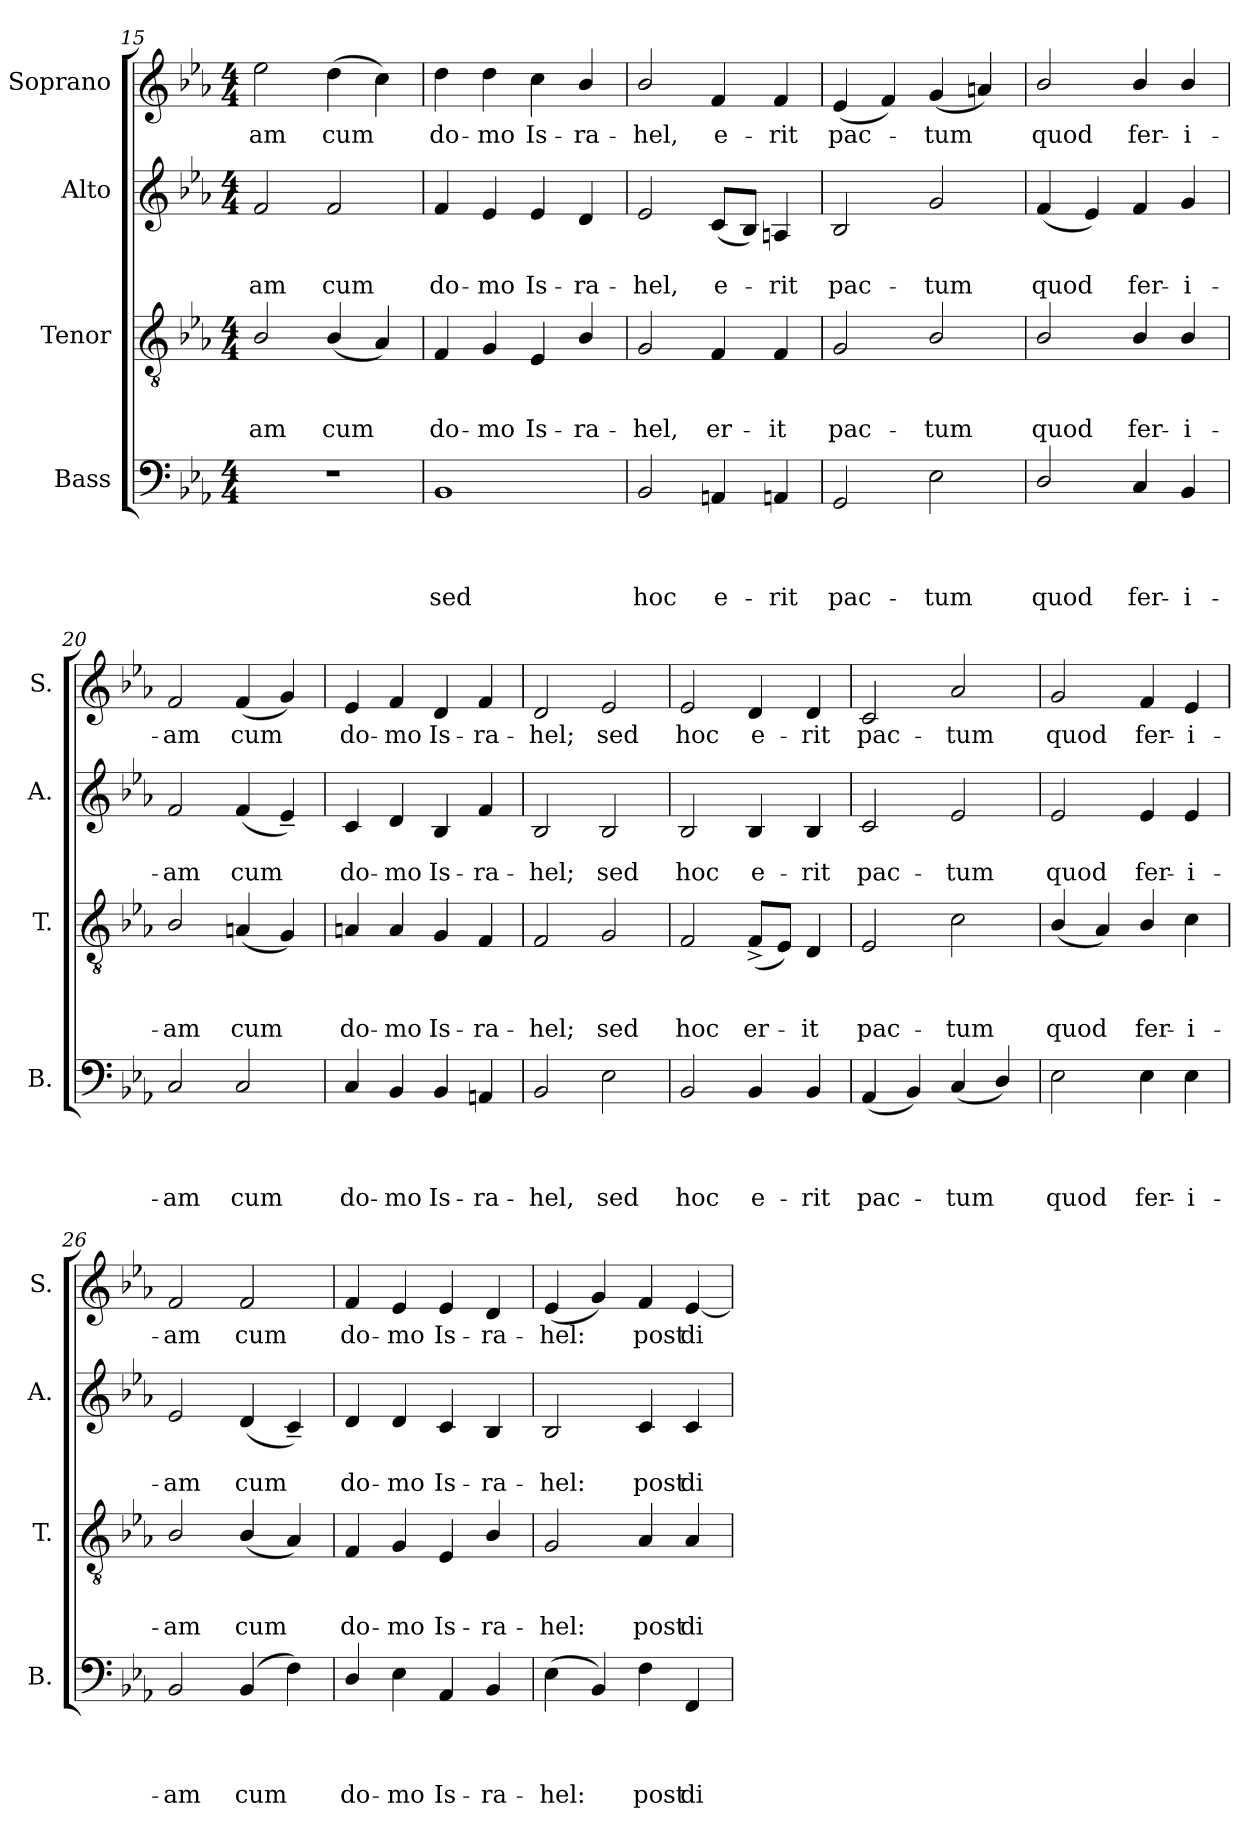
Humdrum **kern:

**kern	**text	**text	**text	**text	**kern	**text	**text	**text	**kern	**text	**text	**kern	**text
*part4	*part4	*part4	*part4	*part4	*part3	*part3	*part3	*part3	*part2	*part2	*part2	*part1	*part1
*staff4	*staff4	*staff4	*staff4	*staff4	*staff3	*staff3	*staff3	*staff3	*staff2	*staff2	*staff2	*staff1	*staff1
*I"Bass	*	*	*	*	*I"Tenor	*	*	*	*I"Alto	*	*	*I"Soprano	*
*I'B.	*	*	*	*	*I'T.	*	*	*	*I'A.	*	*	*I'S.	*
*clefF4	*	*	*	*	*clefGv2	*	*	*	*clefG2	*	*	*clefG2	*
*k[b-e-a-]	*	*	*	*	*k[b-e-a-]	*	*	*	*k[b-e-a-]	*	*	*k[b-e-a-]	*
*E-:	*	*	*	*	*E-:	*	*	*	*E-:	*	*	*E-:	*
*M4/4	*	*	*	*	*M4/4	*	*	*	*M4/4	*	*	*M4/4	*
=15	=15	=15	=15	=15	=15	=15	=15	=15	=15	=15	=15	=15	=15
!	!	!	!	!	!	!	!	!LO:LY:b	!	!	!LO:LY:b	!	!LO:LY:b
1r	.	.	.	.	2B-/	.	.	-am	2f/	.	-am	2ee-\	-am
!	!	!	!	!	!	!	!	!LO:LY:b	!	!	!LO:LY:b	!	!LO:LY:b
.	.	.	.	.	(<4B-/	.	.	cum	2f/	.	cum	(>4dd\	cum
.	.	.	.	.	4A-/)	.	.	.	.	.	.	4cc\)	.
=16	=16	=16	=16	=16	=16	=16	=16	=16	=16	=16	=16	=16	=16
!	!	!	!	!LO:LY:b	!	!	!	!LO:LY:b	!	!	!LO:LY:b	!	!LO:LY:b
1BB-	.	.	.	sed	4F/	.	.	do-	4f/	.	do-	4dd\	do-
!	!	!	!	!	!	!	!	!LO:LY:b	!	!	!LO:LY:b	!	!LO:LY:b
.	.	.	.	.	4G/	.	.	-mo	4e-/	.	-mo	4dd\	-mo
!	!	!	!	!	!	!	!	!LO:LY:b	!	!	!LO:LY:b	!	!LO:LY:b
.	.	.	.	.	4E-/	.	.	Is-	4e-/	.	Is-	4cc\	Is-
!	!	!	!	!	!	!	!	!LO:LY:b	!	!	!LO:LY:b	!	!LO:LY:b
.	.	.	.	.	4B-/	.	.	-ra-	4d/	.	-ra-	4b-/	-ra-
=17	=17	=17	=17	=17	=17	=17	=17	=17	=17	=17	=17	=17	=17
!	!	!	!	!LO:LY:b	!	!	!	!LO:LY:b	!	!	!LO:LY:b	!	!LO:LY:b
2BB-/	.	.	.	hoc	2G/	.	.	-hel,	2e-/	.	-hel,	2b-/	-hel,
!	!	!	!	!LO:LY:b	!	!	!	!LO:LY:b	!	!	!LO:LY:b	!	!LO:LY:b
4AAn/	.	.	.	e-	4F/	.	.	er-	(<8c/L	.	e-	4f/	e-
.	.	.	.	.	.	.	.	.	8B-/J)	.	.	.	.
!	!	!	!	!LO:LY:b	!	!	!	!LO:LY:b	!	!	!LO:LY:b	!	!LO:LY:b
4AAn/	.	.	.	-rit	4F/	.	.	-it	4An/	.	-rit	4f/	-rit
=18	=18	=18	=18	=18	=18	=18	=18	=18	=18	=18	=18	=18	=18
!	!	!	!	!LO:LY:b	!	!	!	!LO:LY:b	!	!	!LO:LY:b	!	!LO:LY:b
2GG/	.	.	.	pac-	2G/	.	.	pac-	2B-/	.	pac-	(<4e-/	pac-
.	.	.	.	.	.	.	.	.	.	.	.	4f/)	.
!	!	!	!	!LO:LY:b	!	!	!	!LO:LY:b	!	!	!LO:LY:b	!	!LO:LY:b
2E-\	.	.	.	-tum	2B-/	.	.	-tum	2g/	.	-tum	(<4g/	-tum
.	.	.	.	.	.	.	.	.	.	.	.	4an/)	.
!!LO:PB:g=z
=19	=19	=19	=19	=19	=19	=19	=19	=19	=19	=19	=19	=19	=19
!	!	!	!	!LO:LY:b	!	!	!	!LO:LY:b	!	!	!LO:LY:b	!	!LO:LY:b
2D/	.	.	.	quod	2B-/	.	.	quod	(<4f/	.	quod	2b-/	quod
.	.	.	.	.	.	.	.	.	4e-/)	.	.	.	.
!	!	!	!	!LO:LY:b	!	!	!	!LO:LY:b	!	!	!LO:LY:b	!	!LO:LY:b
4C/	.	.	.	fer-	4B-/	.	.	fer-	4f/	.	fer-	4b-/	fer-
!	!	!	!	!LO:LY:b	!	!	!	!LO:LY:b	!	!	!LO:LY:b	!	!LO:LY:b
4BB-/	.	.	.	-i-	4B-/	.	.	-i-	4g/	.	-i-	4b-/	-i-
=20	=20	=20	=20	=20	=20	=20	=20	=20	=20	=20	=20	=20	=20
!	!	!	!	!LO:LY:b	!	!	!	!LO:LY:b	!	!	!LO:LY:b	!	!LO:LY:b
2C/	.	.	.	-am	2B-/	.	.	-am	2f/	.	-am	2f/	-am
!	!	!	!	!LO:LY:b	!	!	!	!LO:LY:b	!	!	!LO:LY:b	!	!LO:LY:b
2C/	.	.	.	cum	(<4An/	.	.	cum	(<4f/	.	cum	(<4f/	cum
.	.	.	.	.	4G/)	.	.	.	4e-~</)	.	.	4g/)	.
=21	=21	=21	=21	=21	=21	=21	=21	=21	=21	=21	=21	=21	=21
!	!	!	!	!LO:LY:b	!	!	!	!LO:LY:b	!	!	!LO:LY:b	!	!LO:LY:b
4C/	.	.	.	do-	4An/	.	.	do-	4c/	.	do-	4e-/	do-
!	!	!	!	!LO:LY:b	!	!	!	!LO:LY:b	!	!	!LO:LY:b	!	!LO:LY:b
4BB-/	.	.	.	-mo	4A/	.	.	-mo	4d/	.	-mo	4f/	-mo
!	!	!	!	!LO:LY:b	!	!	!	!LO:LY:b	!	!	!LO:LY:b	!	!LO:LY:b
4BB-/	.	.	.	Is-	4G/	.	.	Is-	4B-/	.	Is-	4d/	Is-
!	!	!	!	!LO:LY:b	!	!	!	!LO:LY:b	!	!	!LO:LY:b	!	!LO:LY:b
4AAn/	.	.	.	-ra-	4F/	.	.	-ra-	4f/	.	-ra-	4f/	-ra-
=22	=22	=22	=22	=22	=22	=22	=22	=22	=22	=22	=22	=22	=22
!	!	!	!	!LO:LY:b	!	!	!	!LO:LY:b	!	!	!LO:LY:b	!	!LO:LY:b
2BB-/	.	.	.	-hel,	2F/	.	.	-hel;	2B-/	.	-hel;	2d/	-hel;
!	!	!	!	!LO:LY:b	!	!	!	!LO:LY:b	!	!	!LO:LY:b	!	!LO:LY:b
2E-\	.	.	.	sed	2G/	.	.	sed	2B-/	.	sed	2e-/	sed
=23	=23	=23	=23	=23	=23	=23	=23	=23	=23	=23	=23	=23	=23
!	!	!	!	!LO:LY:b	!	!	!	!LO:LY:b	!	!	!LO:LY:b	!	!LO:LY:b
2BB-/	.	.	.	hoc	2F/	.	.	hoc	2B-/	.	hoc	2e-/	hoc
!	!	!	!	!LO:LY:b	!	!	!	!LO:LY:b	!	!	!LO:LY:b	!	!LO:LY:b
4BB-/	.	.	.	e-	(<8F^</L	.	.	er-	4B-/	.	e-	4d/	e-
.	.	.	.	.	8E-/J)	.	.	.	.	.	.	.	.
!	!	!	!	!LO:LY:b	!	!	!	!LO:LY:b	!	!	!LO:LY:b	!	!LO:LY:b
4BB-/	.	.	.	-rit	4D/	.	.	-it	4B-/	.	-rit	4d/	-rit
=24	=24	=24	=24	=24	=24	=24	=24	=24	=24	=24	=24	=24	=24
!	!	!	!	!LO:LY:b	!	!	!	!LO:LY:b	!	!	!LO:LY:b	!	!LO:LY:b
(<4AA-/	.	.	.	pac-	2E-/	.	.	pac-	2c/	.	pac-	2c/	pac-
4BB-/)	.	.	.	.	.	.	.	.	.	.	.	.	.
!	!	!	!	!LO:LY:b	!	!	!	!LO:LY:b	!	!	!LO:LY:b	!	!LO:LY:b
(<4C/	.	.	.	-tum	2c\	.	.	-tum	2e-/	.	-tum	2a-/	-tum
4D/)	.	.	.	.	.	.	.	.	.	.	.	.	.
!!LO:PB:g=z
=25	=25	=25	=25	=25	=25	=25	=25	=25	=25	=25	=25	=25	=25
!	!	!	!	!LO:LY:b	!	!	!	!LO:LY:b	!	!	!LO:LY:b	!	!LO:LY:b
2E-\	.	.	.	quod	(<4B-/	.	.	quod	2e-/	.	quod	2g/	quod
.	.	.	.	.	4A-/)	.	.	.	.	.	.	.	.
!	!	!	!	!LO:LY:b	!	!	!	!LO:LY:b	!	!	!LO:LY:b	!	!LO:LY:b
4E-\	.	.	.	fer-	4B-/	.	.	fer-	4e-/	.	fer-	4f/	fer-
!	!	!	!	!LO:LY:b	!	!	!	!LO:LY:b	!	!	!LO:LY:b	!	!LO:LY:b
4E-\	.	.	.	-i-	4c\	.	.	-i-	4e-/	.	-i-	4e-/	-i-
=26	=26	=26	=26	=26	=26	=26	=26	=26	=26	=26	=26	=26	=26
!	!	!	!	!LO:LY:b	!	!	!	!LO:LY:b	!	!	!LO:LY:b	!	!LO:LY:b
2BB-/	.	.	.	-am	2B-/	.	.	-am	2e-/	.	-am	2f/	-am
!	!	!	!	!LO:LY:b	!	!	!	!LO:LY:b	!	!	!LO:LY:b	!	!LO:LY:b
(<4BB-/	.	.	.	cum	(<4B-/	.	.	cum	(<4d/	.	cum	2f/	cum
4F\)	.	.	.	.	4A-/)	.	.	.	4c~</)	.	.	.	.
=27	=27	=27	=27	=27	=27	=27	=27	=27	=27	=27	=27	=27	=27
!	!	!	!	!LO:LY:b	!	!	!	!LO:LY:b	!	!	!LO:LY:b	!	!LO:LY:b
4D/	.	.	.	do-	4F/	.	.	do-	4d/	.	do-	4f/	do-
!	!	!	!	!LO:LY:b	!	!	!	!LO:LY:b	!	!	!LO:LY:b	!	!LO:LY:b
4E-\	.	.	.	-mo	4G/	.	.	-mo	4d/	.	-mo	4e-/	-mo
!	!	!	!	!LO:LY:b	!	!	!	!LO:LY:b	!	!	!LO:LY:b	!	!LO:LY:b
4AA-/	.	.	.	Is-	4E-/	.	.	Is-	4c/	.	Is-	4e-/	Is-
!	!	!	!	!LO:LY:b	!	!	!	!LO:LY:b	!	!	!LO:LY:b	!	!LO:LY:b
4BB-/	.	.	.	-ra-	4B-/	.	.	-ra-	4B-/	.	-ra-	4d/	-ra-
=28	=28	=28	=28	=28	=28	=28	=28	=28	=28	=28	=28	=28	=28
!	!	!	!	!LO:LY:b	!	!	!	!LO:LY:b	!	!	!LO:LY:b	!	!LO:LY:b
(>4E-\	.	.	.	-hel:	2G/	.	.	-hel:	2B-/	.	-hel:	(<4e-/	-hel:
4BB-/)	.	.	.	.	.	.	.	.	.	.	.	4g/)	.
!	!	!	!	!LO:LY:b	!	!	!	!LO:LY:b	!	!	!LO:LY:b	!	!LO:LY:b
4F\	.	.	.	post	4A-/	.	.	post	4c/	.	post	4f/	post
!	!	!	!	!LO:LY:b	!	!	!	!LO:LY:b	!	!	!LO:LY:b	!	!LO:LY:b
4FF/	.	.	.	di-	4A-/	.	.	di-	4c/	.	di-	[<4e-/	di-
=	=	=	=	=	=	=	=	=	=	=	=	=	=
*-	*-	*-	*-	*-	*-	*-	*-	*-	*-	*-	*-	*-	*-
